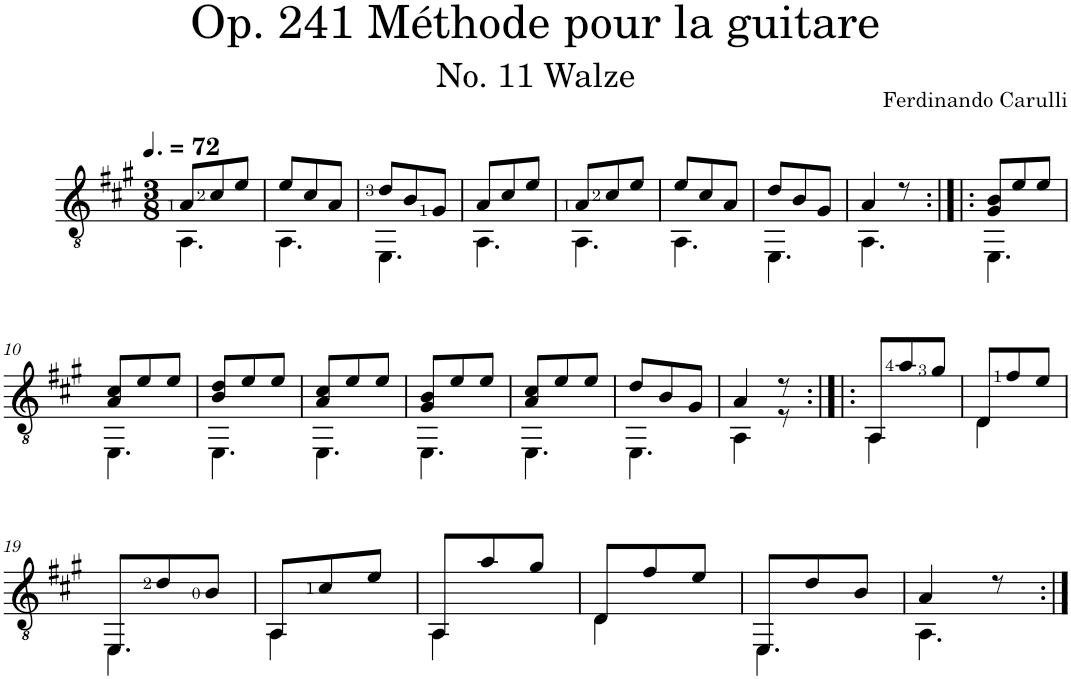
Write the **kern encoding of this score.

**kern
*part1
*staff1
*I"Classical Guitar
*clefGv2
*k[f#c#g#]
*A:
*M3/8
*MM108
=1
*^
8A/L	4.AA\
8c#/	.
8e/J	.
=2	=2
8e/L	4.AA\
8c#/	.
8A/J	.
=3	=3
8d/L	4.EE\
8B/	.
8G#/J	.
=4	=4
8A/L	4.AA\
8c#/	.
8e/J	.
=5	=5
8A/L	4.AA\
8c#/	.
8e/J	.
=6	=6
8e/L	4.AA\
8c#/	.
8A/J	.
=7	=7
8d/L	4.EE\
8B/	.
8G#/J	.
=8	=8
4A/	4.AA\
8r	.
=9:|!|:	=9:|!|:
8G#/ 8B/L	4.EE\
8e/	.
8e/J	.
!!LO:LB:g=z	!!
=10	=10
8A/ 8c#/L	4.EE\
8e/	.
8e/J	.
=11	=11
8B/ 8d/L	4.EE\
8e/	.
8e/J	.
=12	=12
8A/ 8c#/L	4.EE\
8e/	.
8e/J	.
=13	=13
8G#/ 8B/L	4.EE\
8e/	.
8e/J	.
=14	=14
8A/ 8c#/L	4.EE\
8e/	.
8e/J	.
=15	=15
8d/L	4.EE\
8B/	.
8G#/J	.
=16	=16
4A/	4AA\
8r	8r
=17:|!|:	=17:|!|:
8AA/L	4.AA\
8a/	.
8g#/J	.
=18	=18
8D/L	4.D\
8f#/	.
8e/J	.
!!LO:LB:g=z	!!
=19	=19
8EE/L	4.EE\
8d/	.
8B/J	.
=20	=20
8AA/L	4.AA\
8c#/	.
8e/J	.
=21	=21
8AA/L	4.AA\
8a/	.
8g#/J	.
=22	=22
8D/L	4.D\
8f#/	.
8e/J	.
=23	=23
8EE/L	4.EE\
8d/	.
8B/J	.
=24	=24
4A/	4.AA\
8r	.
*v	*v
=:|!
*-
